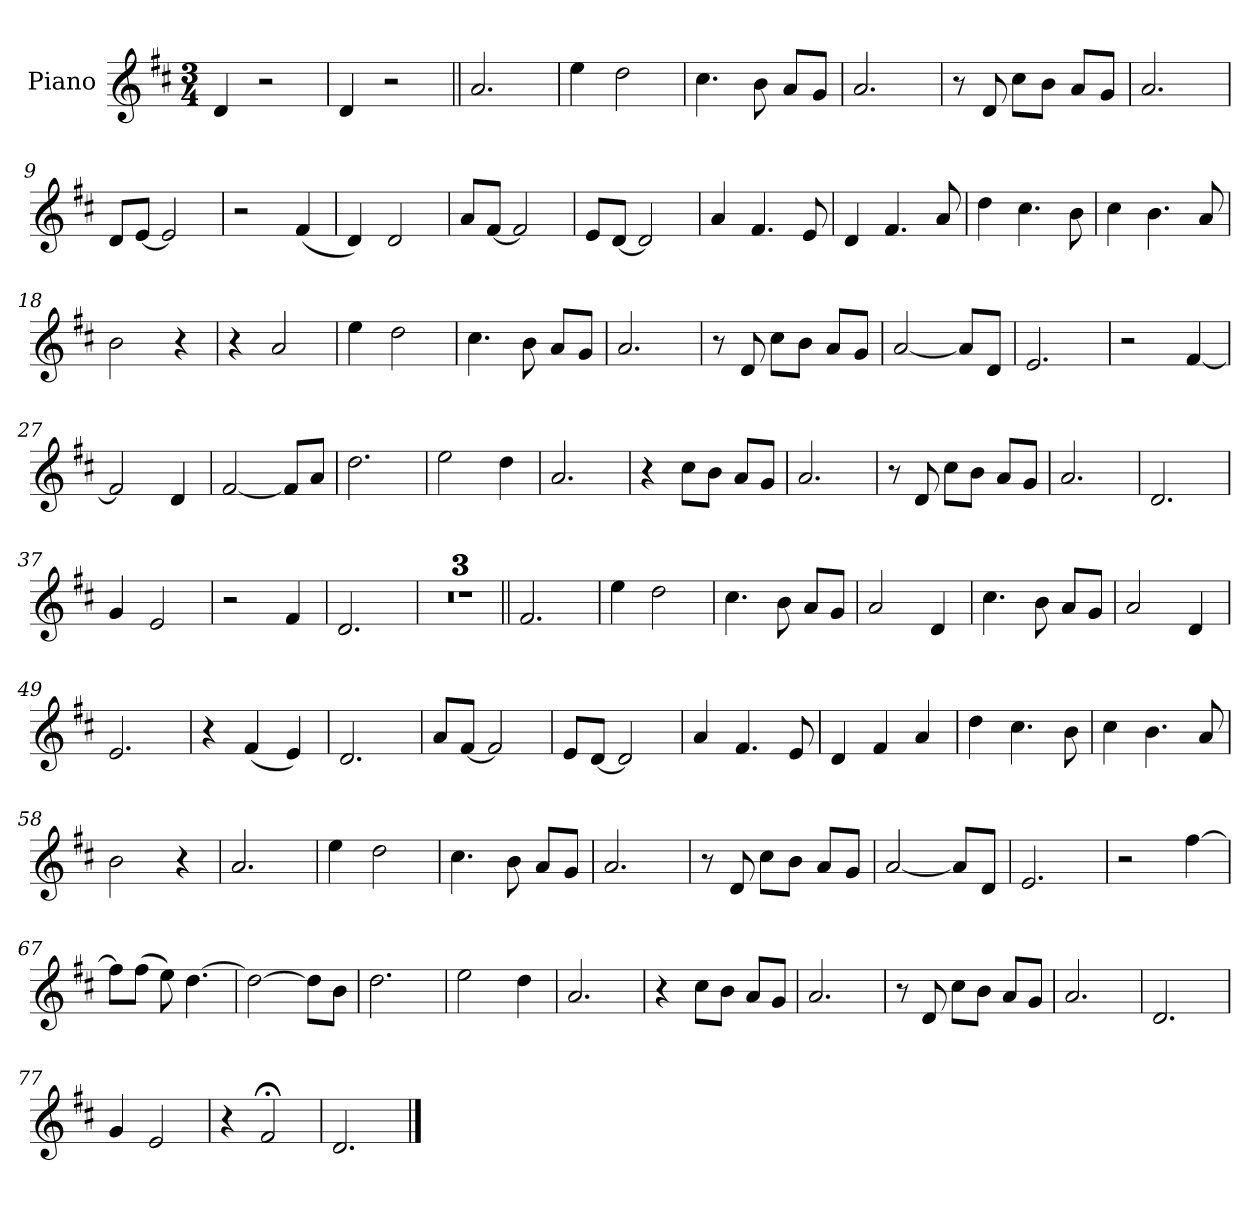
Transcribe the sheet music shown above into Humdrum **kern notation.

**kern
*part1
*staff1
*I"Piano
*I'Pno.
*clefG2
*k[f#c#]
*M3/4
*MM80
=1
4d!
2r
=2
4d!
2r
=3||
2.a
=4
4ee
2dd
=5
4.cc#
8b
8aL
8gJ
=6
2.a
=7
8r
8d
8cc#L
8bJ
8aL
8gJ
=8
2.a
=9
8dL
[8eJ
2e]
=10
2r
(4f#
=11
4d)
2d
=12
8aL
[8f#J
2f#]
=13
8eL
[8dJ
2d]
=14
4a
4.f#
8e
=15
4d
4.f#
8a
=16
4dd
4.cc#
8b
=17
4cc#
4.b
8a
=18
2b
4r
=19
4r
2a
=20
4ee
2dd
=21
4.cc#
8b
8aL
8gJ
=22
2.a
=23
8r
8d
8cc#L
8bJ
8aL
8gJ
=24
[2a
8aL]
8dJ
=25
2.e
=26
2r
[4f#
=27
2f#]
4d
=28
[2f#
8f#L]
8aJ
=29
2.dd
=30
2ee
4dd
=31
2.a
=32
4r
8cc#L
8bJ
8aL
8gJ
=33
2.a
=34
8r
8d
8cc#L
8bJ
8aL
8gJ
=35
2.a
=36
2.d
=37
4g
2e
=38
2r
4f#
=39
2.d
=40
2.r
=41
2.r
=42
2.r
=43||
2.f#!
=44
4ee!
2dd!
=45
4.cc#!
8b!
8a!L
8g!J
=46
2a!
4d!
=47
4.cc#!
8b!
8a!L
8g!J
=48
2a!
4d!
=49
2.e!
=50
4r
(4f#
4e)
=51
2.d
=52
8aL
[8f#J
2f#]
=53
8eL
[8dJ
2d]
=54
4a
4.f#
8e
=55
4d
4f#
4a
=56
4dd
4.cc#
8b
=57
4cc#
4.b
8a
=58
2b
4r
=59
2.a
=60
4ee
2dd
=61
4.cc#
8b
8aL
8gJ
=62
2.a
=63
8r
8d
8cc#L
8bJ
8aL
8gJ
=64
[2a
8aL]
8dJ
=65
2.e
=66
2r
[4ff#
=67
8ff#L]
(8ff#J
8ee)
[4.dd
=68
2dd_
8ddL]
8bJ
=69
2.dd
=70
2ee
4dd
=71
2.a
=72
4r
8cc#L
8bJ
8aL
8gJ
=73
2.a
=74
8r
8d
8cc#L
8bJ
8aL
8gJ
=75
2.a
=76
2.d
=77
4g
2e
=78
4r
2f#;<
=79
2.d
==
*-
